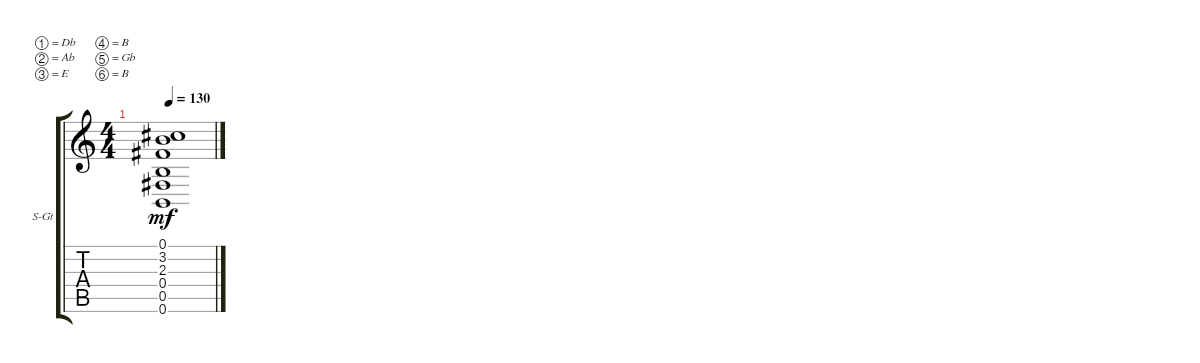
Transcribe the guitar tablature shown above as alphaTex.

\defaultSystemsLayout 4
\bracketExtendMode groupsimilarinstruments
\firstSystemTrackNameOrientation horizontal
\otherSystemsTrackNameOrientation horizontal
\track ("GTR 1" "S-Gt") {instrument acousticguitarsteel}
\staff {score tabs}
\tuning (Db4 Ab3 E3 B2 Gb2 B1)
\ts (4 4)
\tempo 130
\clef g2
\ks c
(0.6{t} 0.5{t} 0.4{t} 2.3{t} 3.2{t} 0.1{t}).1{dy mf}
